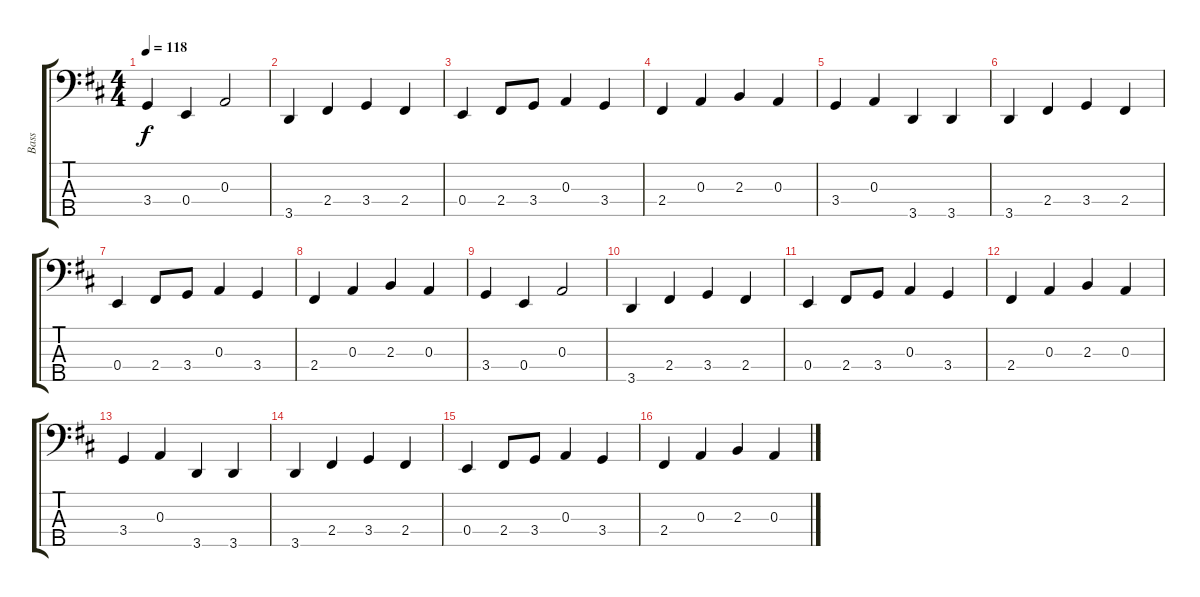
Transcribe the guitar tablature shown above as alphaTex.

\track ("Bass" "Bass") {instrument acousticguitarsteel}
\staff {score tabs}
\tuning (G2 D2 A1 E1 B0) {hide}
\ts (4 4)
\tempo 118
\clef f4
\ks d
3.4.4{dy f} 0.4.4 0.3.2 |
3.5.4 2.4.4 3.4.4 2.4.4 |
0.4.4 2.4.8 3.4.8 0.3.4 3.4.4 |
2.4.4 0.3.4 2.3.4 0.3.4 |
3.4.4 0.3.4 3.5.4 3.5.4 |
3.5.4 2.4.4 3.4.4 2.4.4 |
0.4.4 2.4.8 3.4.8 0.3.4 3.4.4 |
2.4.4 0.3.4 2.3.4 0.3.4 |
3.4.4 0.4.4 0.3.2 |
3.5.4 2.4.4 3.4.4 2.4.4 |
0.4.4 2.4.8 3.4.8 0.3.4 3.4.4 |
2.4.4 0.3.4 2.3.4 0.3.4 |
3.4.4 0.3.4 3.5.4 3.5.4 |
3.5.4 2.4.4 3.4.4 2.4.4 |
0.4.4 2.4.8 3.4.8 0.3.4 3.4.4 |
2.4.4 0.3.4 2.3.4 0.3.4
